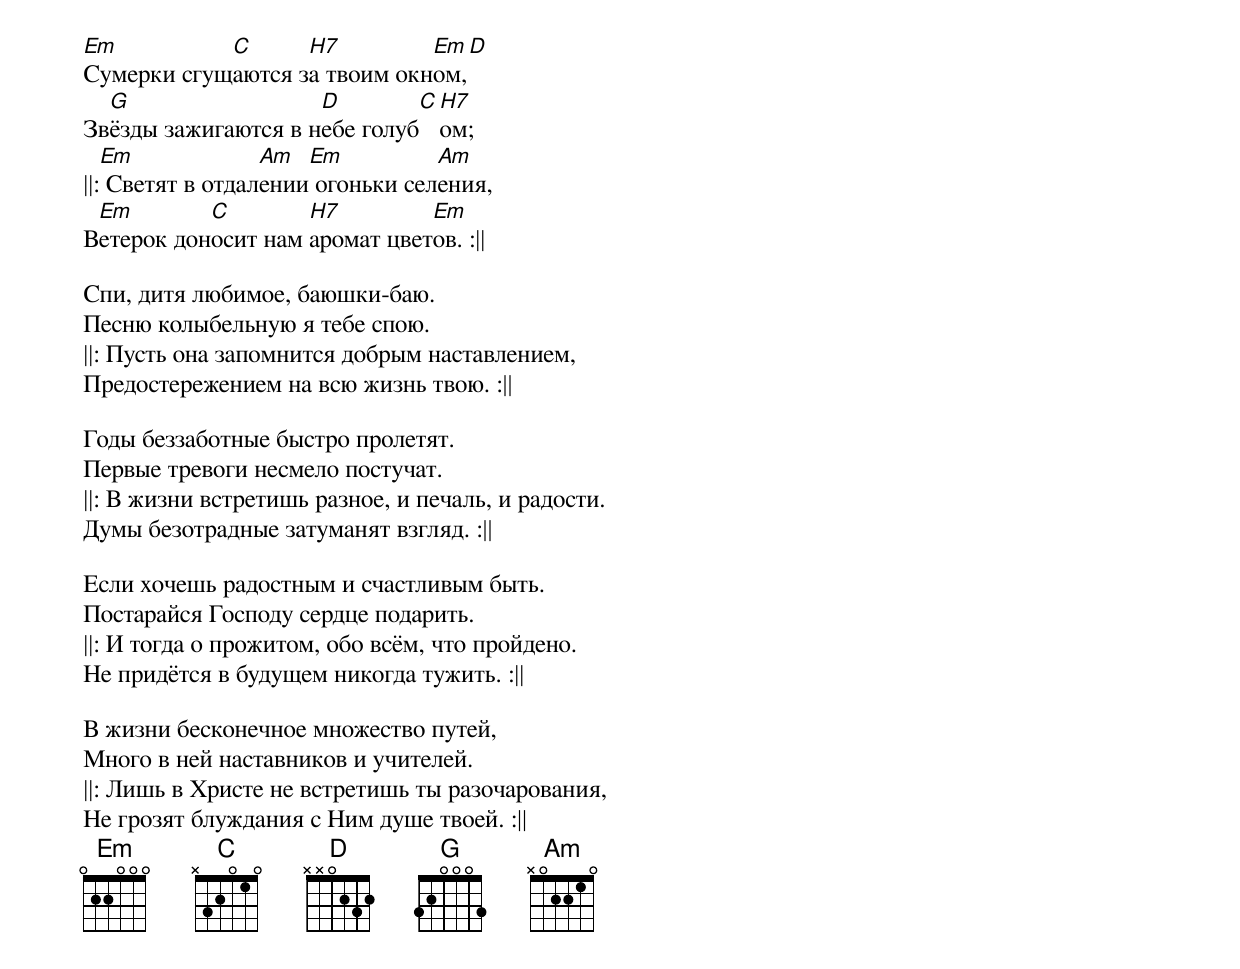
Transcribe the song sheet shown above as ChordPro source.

[Em]Сумерки сгущ[C]аются з[H7]а твоим окн[Em]ом,[D]
Зв[G]ёзды зажигаются в н[D]ебе голуб[C][H7]ом;
||:[Em] Светят в отдал[Am]ении[Em] огоньки сел[Am]ения,
В[Em]етерок дон[C]осит нам [H7]аромат цвет[Em]ов. :||

Спи, дитя любимое, баюшки-баю.
Песню колыбельную я тебе спою.
||: Пусть она запомнится добрым наставлением,
Предостережением на всю жизнь твою. :||

Годы беззаботные быстро пролетят.
Первые тревоги несмело постучат.
||: В жизни встретишь разное, и печаль, и радости.
Думы безотрадные затуманят взгляд. :||

Если хочешь радостным и счастливым быть.
Постарайся Господу сердце подарить.
||: И тогда о прожитом, обо всём, что пройдено.
Не придётся в будущем никогда тужить. :||

В жизни бесконечное множество путей,
Много в ней наставников и учителей.
||: Лишь в Христе не встретишь ты разочарования,
Не грозят блуждания с Ним душе твоей. :||
